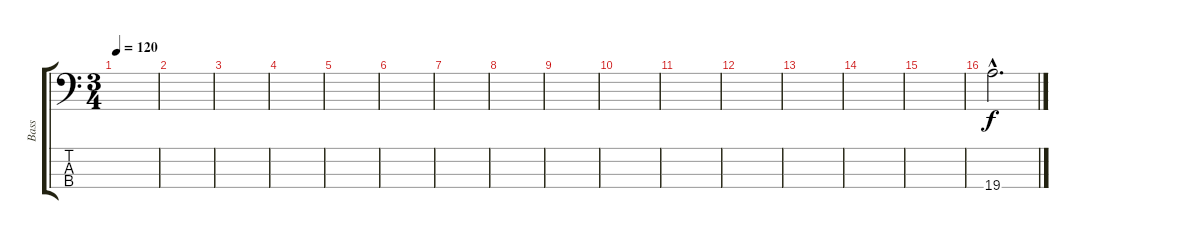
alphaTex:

\track ("Bass" "Bass") {instrument slapbass2}
\staff {score tabs}
\tuning (G2 D2 A1 D1) {hide}
\ts (3 4)
\tempo 120
\clef f4
\ks c
|
|
|
|
|
|
|
|
|
|
|
|
|
|
|
19.4{ss hac}.2{d}
